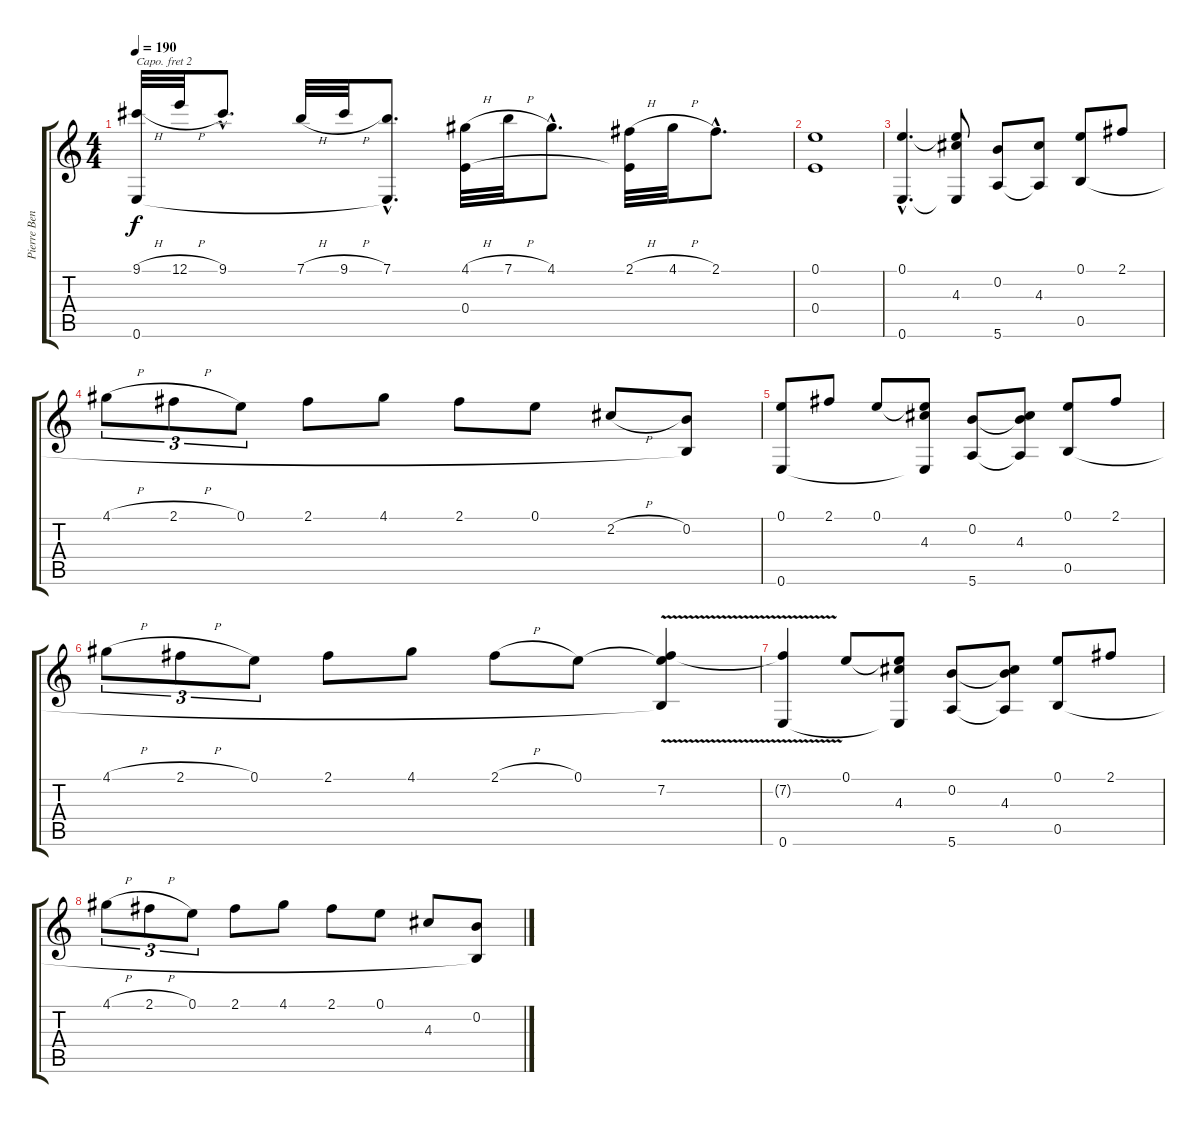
\track ("Pierre Bensusan" "Pierre Ben") {instrument acousticguitarsteel}
\staff {score tabs}
\capo 2
\tuning (D4 A3 G3 D3 A2 D2) {hide}
\ts (4 4)
\tempo 190
\clef g2
\ks c
(9.1{h} 0.6).32{dy f} 12.1{h}.32 9.1{hac}.8{d} 7.1{h}.32 9.1{h}.32 (7.1{hac} 0.6{hac t}).8{d} (4.1{h} 0.4).32 7.1{h}.32 4.1{hac}.8{d} (2.1{h} 0.4{t}).32 4.1{h}.32 2.1{hac}.8{d} |
(0.1 0.4).1 |
(0.1{hac} 0.6{hac}).4{d} (0.1{t} 4.3 0.6{t}).8 (0.2 5.6).8 (4.3 5.6{t}).8 (0.1 0.5).8 2.1.8 |
4.1{h}.8{tu (3 2)} 2.1{h}.8{tu (3 2)} 0.1.8{tu (3 2)} 2.1.8 4.1.8 2.1.8 0.1.8 2.2{h}.8 (0.2 0.5{t}).8 |
(0.1 0.6).8 2.1.8 0.1.8 (0.1{t} 4.3 0.6{t}).8 (0.2 5.6).8 (0.2{t} 4.3 5.6{t}).8 (0.1 0.5).8 2.1.8 |
4.1{h}.8{tu (3 2)} 2.1{h}.8{tu (3 2)} 0.1.8{tu (3 2)} 2.1.8 4.1.8 2.1{h}.8 0.1.8 (0.1{t} 7.2{v} 0.5{t}).4 |
(7.2{t} 0.6).4 0.1.8 (0.1{t} 4.3 0.6{t}).8 (0.2 5.6).8 (0.2{t} 4.3 5.6{t}).8 (0.1 0.5).8 2.1.8 |
4.1{h}.8{tu (3 2)} 2.1{h}.8{tu (3 2)} 0.1.8{tu (3 2)} 2.1.8 4.1.8 2.1.8 0.1.8 4.3.8 (0.2 0.5{t}).8
